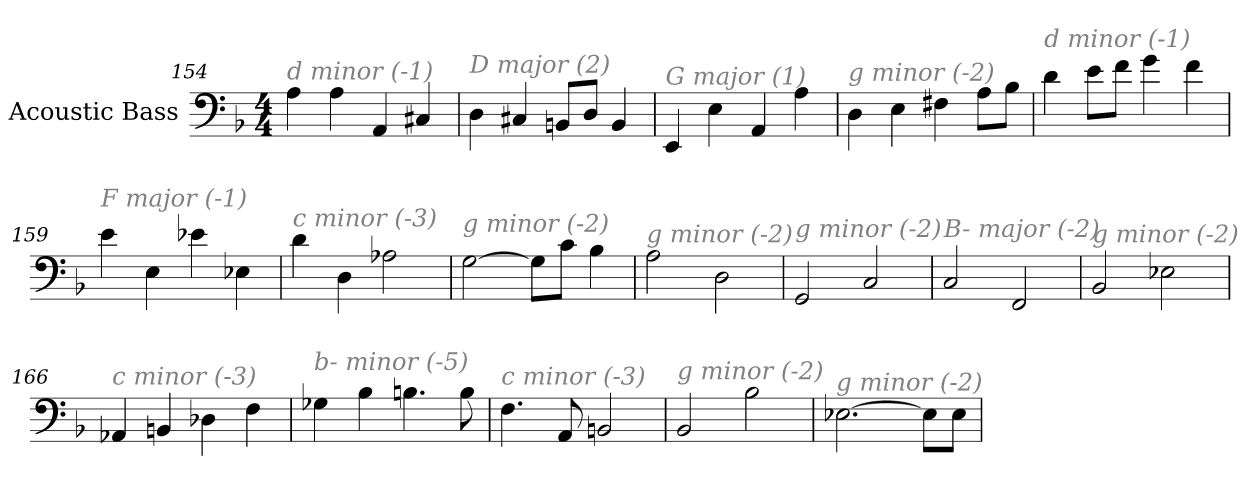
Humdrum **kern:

**kern
*part1
*staff1
*I"Acoustic Bass
*clefF4
*ITrd7c12
*k[b-]
*F:
*M4/4
=154
!LO:TX:i:color=#808080:t=d minor (-1)
4AA
4AA
4AAA
4CC#X
=155
!LO:TX:i:color=#808080:t=D major (2)
4DD
4CC#X
8BBBnL
8DDJ
4BBB
=156
!LO:TX:i:color=#808080:t=G major (1)
4EEE
4EE
4AAA
4AA
=157
!LO:TX:i:color=#808080:t=g minor (-2)
4DD
4EE
4FF#X
8AAL
8BB-J
=158
!LO:TX:i:color=#808080:t=d minor (-1)
4D
8EL
8FJ
4G
4F
=159
!LO:TX:i:color=#808080:t=F major (-1)
4E
4EE
4E-X
4EE-X
=160
!LO:TX:i:color=#808080:t=c minor (-3)
4D
4DD
2AA-X
=161
!LO:TX:i:color=#808080:t=g minor (-2)
[2GG
8GGL]
8CJ
4BB-
=162
!LO:TX:i:color=#808080:t=g minor (-2)
2AA
2DD
=163
!LO:TX:i:color=#808080:t=g minor (-2)
2GGG
2CC
=164
!LO:TX:i:color=#808080:t=B- major (-2)
2CC
2FFF
=165
!LO:TX:i:color=#808080:t=g minor (-2)
2BBB-
2EE-X
=166
!LO:TX:i:color=#808080:t=c minor (-3)
4AAA-X
4BBBn
4DD-X
4FF
=167
!LO:TX:i:color=#808080:t=b- minor (-5)
4GG-X
4BB-
4.BBn
8BB
=168
!LO:TX:i:color=#808080:t=c minor (-3)
4.FF
8AAA
2BBBn
=169
!LO:TX:i:color=#808080:t=g minor (-2)
2BBB-
2BB-
=170
!LO:TX:i:color=#808080:t=g minor (-2)
[2.EE-X
8EE-L]
8EE-J
=
*-
